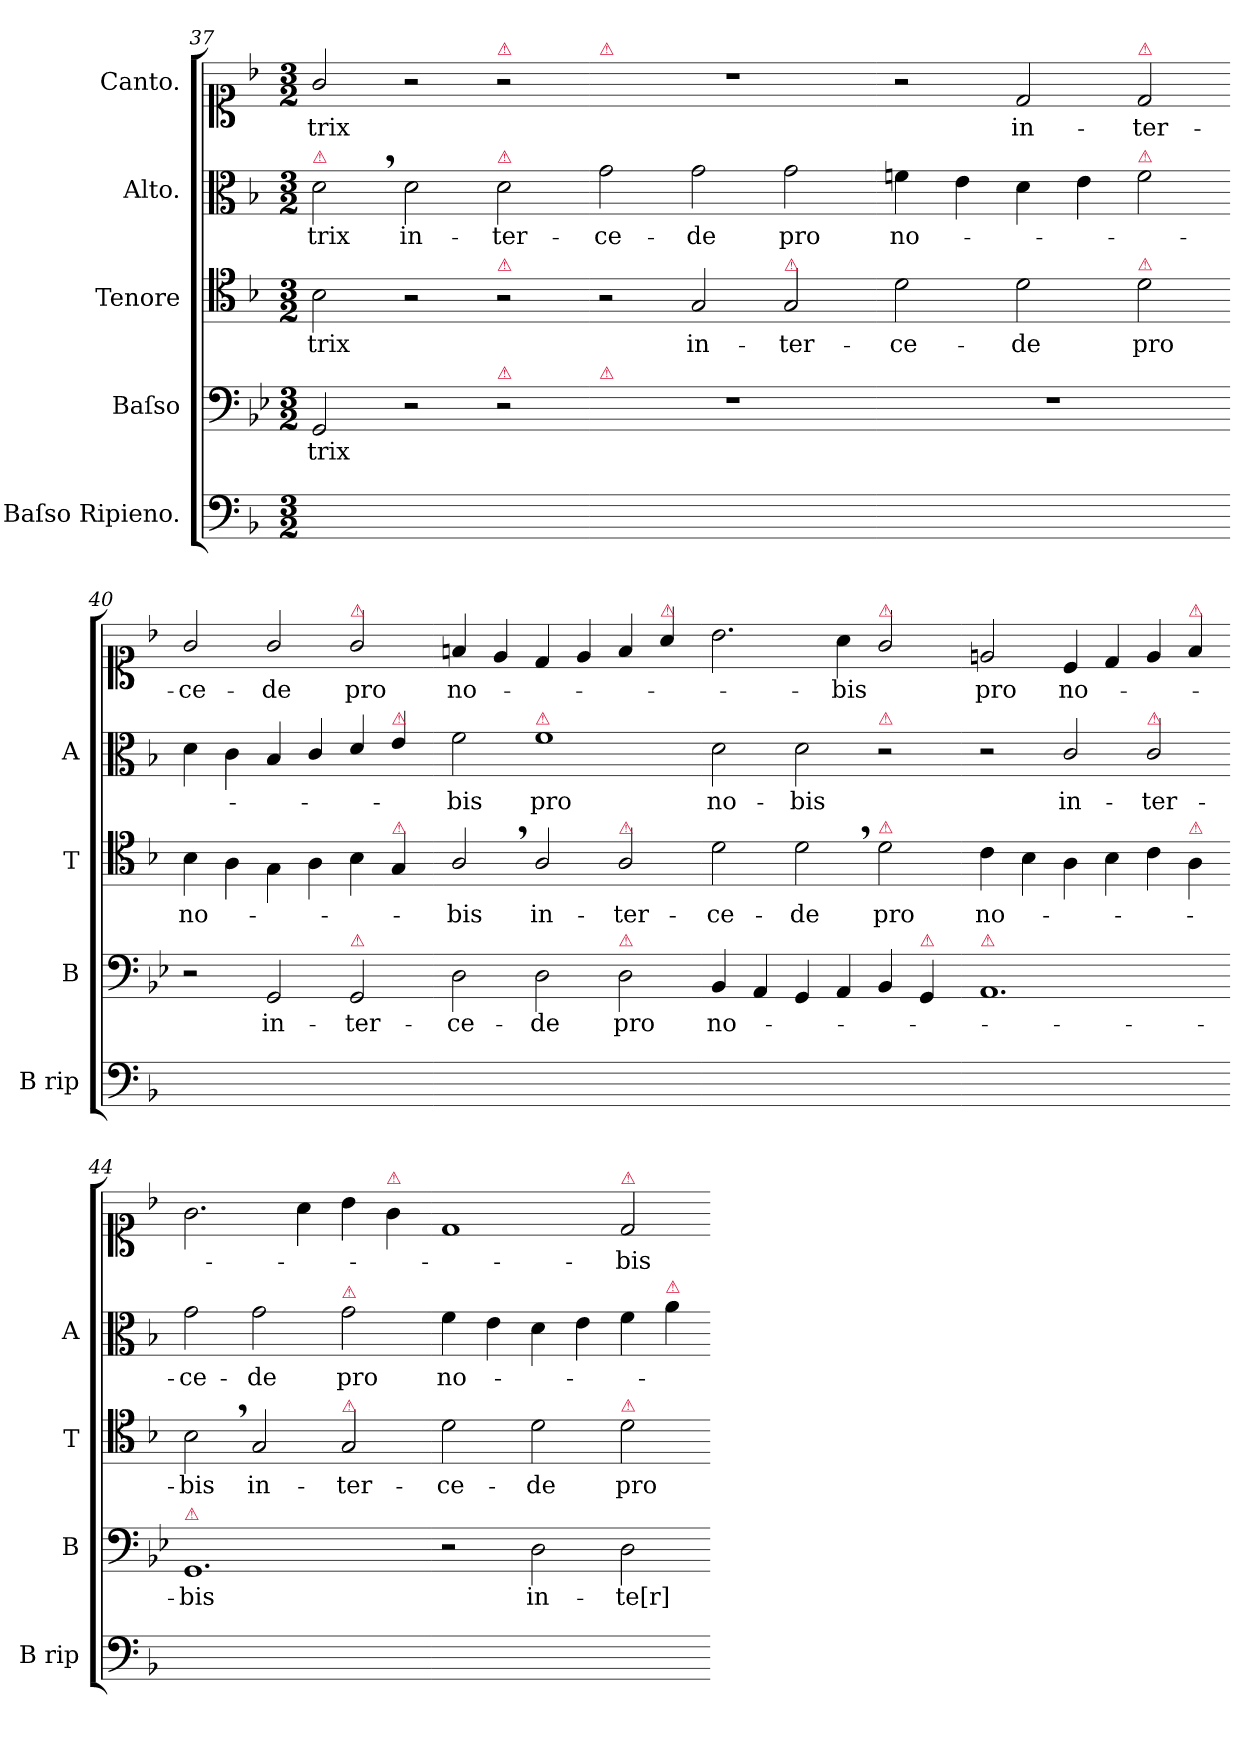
**kern	**kern	**text	**kern	**text	**kern	**text	**kern	**text
*part5	*part4	*part4	*part3	*part3	*part2	*part2	*part1	*part1
*staff5	*staff4	*staff4	*staff3	*staff3	*staff2	*staff2	*staff1	*staff1
*I"Baſso Ripieno.	*I"Baſso	*	*I"Tenore	*	*I"Alto.	*	*I"Canto.	*
*I'B rip	*I'B	*	*I'T	*	*I'A	*	*	*
*clefF4	*clefF4	*	*clefC4	*	*clefC3	*	*clefC1	*
*k[b-]	*k[b-e-]	*	*k[b-]	*	*k[b-]	*	*k[b-]	*
*M3/2	*M3/2	*	*M3/2	*	*M3/2	*	*M3/2	*
=37	=37	=37	=37	=37	=37	=37	=37	=37
!	!	!	!	!	!LO:TX:a:color=crimson:t=⚠	!	!	!
!	!	!	!	!	!	!LO:LY:i	!	!
1.ryy	2GG/	-trix	2B-\	-trix	2d,\	-trix	2g/	-trix
.	2r	.	2r	.	2d\	in-	2r	.
!	!	!	!	!	!	!	!LO:TX:a:color=crimson:t=⚠	!
!	!	!	!	!	!LO:TX:a:color=crimson:t=⚠	!	!	!
!	!	!	!LO:TX:a:color=crimson:t=⚠	!	!	!	!	!
!	!LO:TX:a:color=crimson:t=⚠	!	!	!	!	!	!	!
.	2r	.	2r	.	2d\	-ter-	2r	.
=38-	=38-	=38-	=38-	=38-	=38-	=38-	=38-	=38-
!	!	!	!	!	!	!	!LO:TX:a:color=crimson:t=⚠	!
!	!LO:TX:a:color=crimson:t=⚠	!	!	!	!	!	!	!
!	!	!	!	!	!	!	!LO:N:vis=1	!
1.ryy	1.r	.	2r	.	2g\	-ce-	1.r	.
.	.	.	2G/	in-	2g\	-de	.	.
!	!	!	!LO:TX:a:color=crimson:t=⚠	!	!	!	!	!
.	.	.	2G/	-ter-	2g\	pro	.	.
=39-	=39-	=39-	=39-	=39-	=39-	=39-	=39-	=39-
1.ryy	1.r	.	2d\	-ce-	4fn\	no-	2r	.
.	.	.	.	.	4e\	.	.	.
.	.	.	2d\	-de	4d\	.	2d/	in-
.	.	.	.	.	4e\	.	.	.
!	!	!	!	!	!	!	!LO:TX:a:color=crimson:t=⚠	!
!	!	!	!	!	!LO:TX:a:color=crimson:t=⚠	!	!	!
!	!	!	!LO:TX:a:color=crimson:t=⚠	!	!	!	!	!
.	.	.	2d\	pro	2f\	.	2d/	-ter-
=40-	=40-	=40-	=40-	=40-	=40-	=40-	=40-	=40-
1.ryy	2r	.	4B-\	no-	4d\	.	2g/	-ce-
.	.	.	4A\	.	4c\	.	.	.
.	2GG/	in-	4G\	.	4B-/	.	2g/	-de
.	.	.	4A\	.	4c/	.	.	.
!	!	!	!	!	!	!	!LO:TX:a:color=crimson:t=⚠	!
!	!LO:TX:a:color=crimson:t=⚠	!	!	!	!	!	!	!
.	2GG/	-ter-	4B-\	.	4d/	.	2g/	pro
!	!	!	!	!	!LO:TX:a:color=crimson:t=⚠	!	!	!
!	!	!	!LO:TX:a:color=crimson:t=⚠	!	!	!	!	!
.	.	.	4G/	.	4e/	.	.	.
=41-	=41-	=41-	=41-	=41-	=41-	=41-	=41-	=41-
1.ryy	2D\	-ce-	2A,/	-bis	2f\	-bis	4fn/	no-
.	.	.	.	.	.	.	4e/	.
!	!	!	!	!	!LO:TX:a:color=crimson:t=⚠	!	!	!
.	2D\	-de	2A/	in-	1f	pro	4d/	.
.	.	.	.	.	.	.	4e/	.
!	!	!	!LO:TX:a:color=crimson:t=⚠	!	!	!	!	!
!	!LO:TX:a:color=crimson:t=⚠	!	!	!	!	!	!	!
.	2D\	pro	2A/	-ter-	.	.	4f/	.
!	!	!	!	!	!	!	!LO:TX:a:color=crimson:t=⚠	!
.	.	.	.	.	.	.	4a/	.
=42-	=42-	=42-	=42-	=42-	=42-	=42-	=42-	=42-
1.ryy	4BB-/	no-	2d\	-ce-	2d\	no-	2.b-\	.
.	4AA/	.	.	.	.	.	.	.
.	4GG/	.	2d,\	-de	2d\	-bis	.	.
.	4AA/	.	.	.	.	.	4a\	-bis
!	!	!	!	!	!	!	!LO:TX:a:color=crimson:t=⚠	!
!	!	!	!	!	!LO:TX:a:color=crimson:t=⚠	!	!	!
!	!	!	!LO:TX:a:color=crimson:t=⚠	!	!	!	!	!
.	4BB-/	.	2d\	pro	2r	.	2g/	.
!	!LO:TX:a:color=crimson:t=⚠	!	!	!	!	!	!	!
.	4GG/	.	.	.	.	.	.	.
=43-	=43-	=43-	=43-	=43-	=43-	=43-	=43-	=43-
!	!LO:TX:a:color=crimson:t=⚠	!	!	!	!	!	!	!
1.ryy	1.AA	.	4c\	no-	2r	.	2en/	pro
.	.	.	4B-\	.	.	.	.	.
.	.	.	4A\	.	2c/	in-	4c/	no-
.	.	.	4B-\	.	.	.	4d/	.
!	!	!	!	!	!LO:TX:a:color=crimson:t=⚠	!	!	!
.	.	.	4c\	.	2c/	-ter-	4e/	.
!	!	!	!	!	!	!	!LO:TX:a:color=crimson:t=⚠	!
!	!	!	!LO:TX:a:color=crimson:t=⚠	!	!	!	!	!
.	.	.	4A\	.	.	.	4f/	.
=44-	=44-	=44-	=44-	=44-	=44-	=44-	=44-	=44-
!	!LO:TX:a:color=crimson:t=⚠	!	!	!	!	!	!	!
1.ryy	1.GG	-bis	2B-,\	-bis	2g\	-ce-	2.g\	.
.	.	.	2G/	in-	2g\	-de	.	.
.	.	.	.	.	.	.	4a\	.
!	!	!	!	!	!LO:TX:a:color=crimson:t=⚠	!	!	!
!	!	!	!LO:TX:a:color=crimson:t=⚠	!	!	!	!	!
.	.	.	2G/	-ter-	2g\	pro	4b-\	.
!	!	!	!	!	!	!	!LO:TX:a:color=crimson:t=⚠	!
.	.	.	.	.	.	.	4g\	.
=45-	=45-	=45-	=45-	=45-	=45-	=45-	=45-	=45-
1.ryy	2r	.	2d\	-ce-	4f\	no-	1d	.
.	.	.	.	.	4e\	.	.	.
.	2D\	in-	2d\	-de	4d\	.	.	.
.	.	.	.	.	4e\	.	.	.
!	!	!	!	!	!	!	!LO:TX:a:color=crimson:t=⚠	!
!	!	!	!LO:TX:a:color=crimson:t=⚠	!	!	!	!	!
.	2D\	-te[r]-	2d\	pro	4f\	.	2d/	-bis
!	!	!	!	!	!LO:TX:a:color=crimson:t=⚠	!	!	!
.	.	.	.	.	4a\	.	.	.
=-	=-	=-	=-	=-	=-	=-	=-	=-
*-	*-	*-	*-	*-	*-	*-	*-	*-
